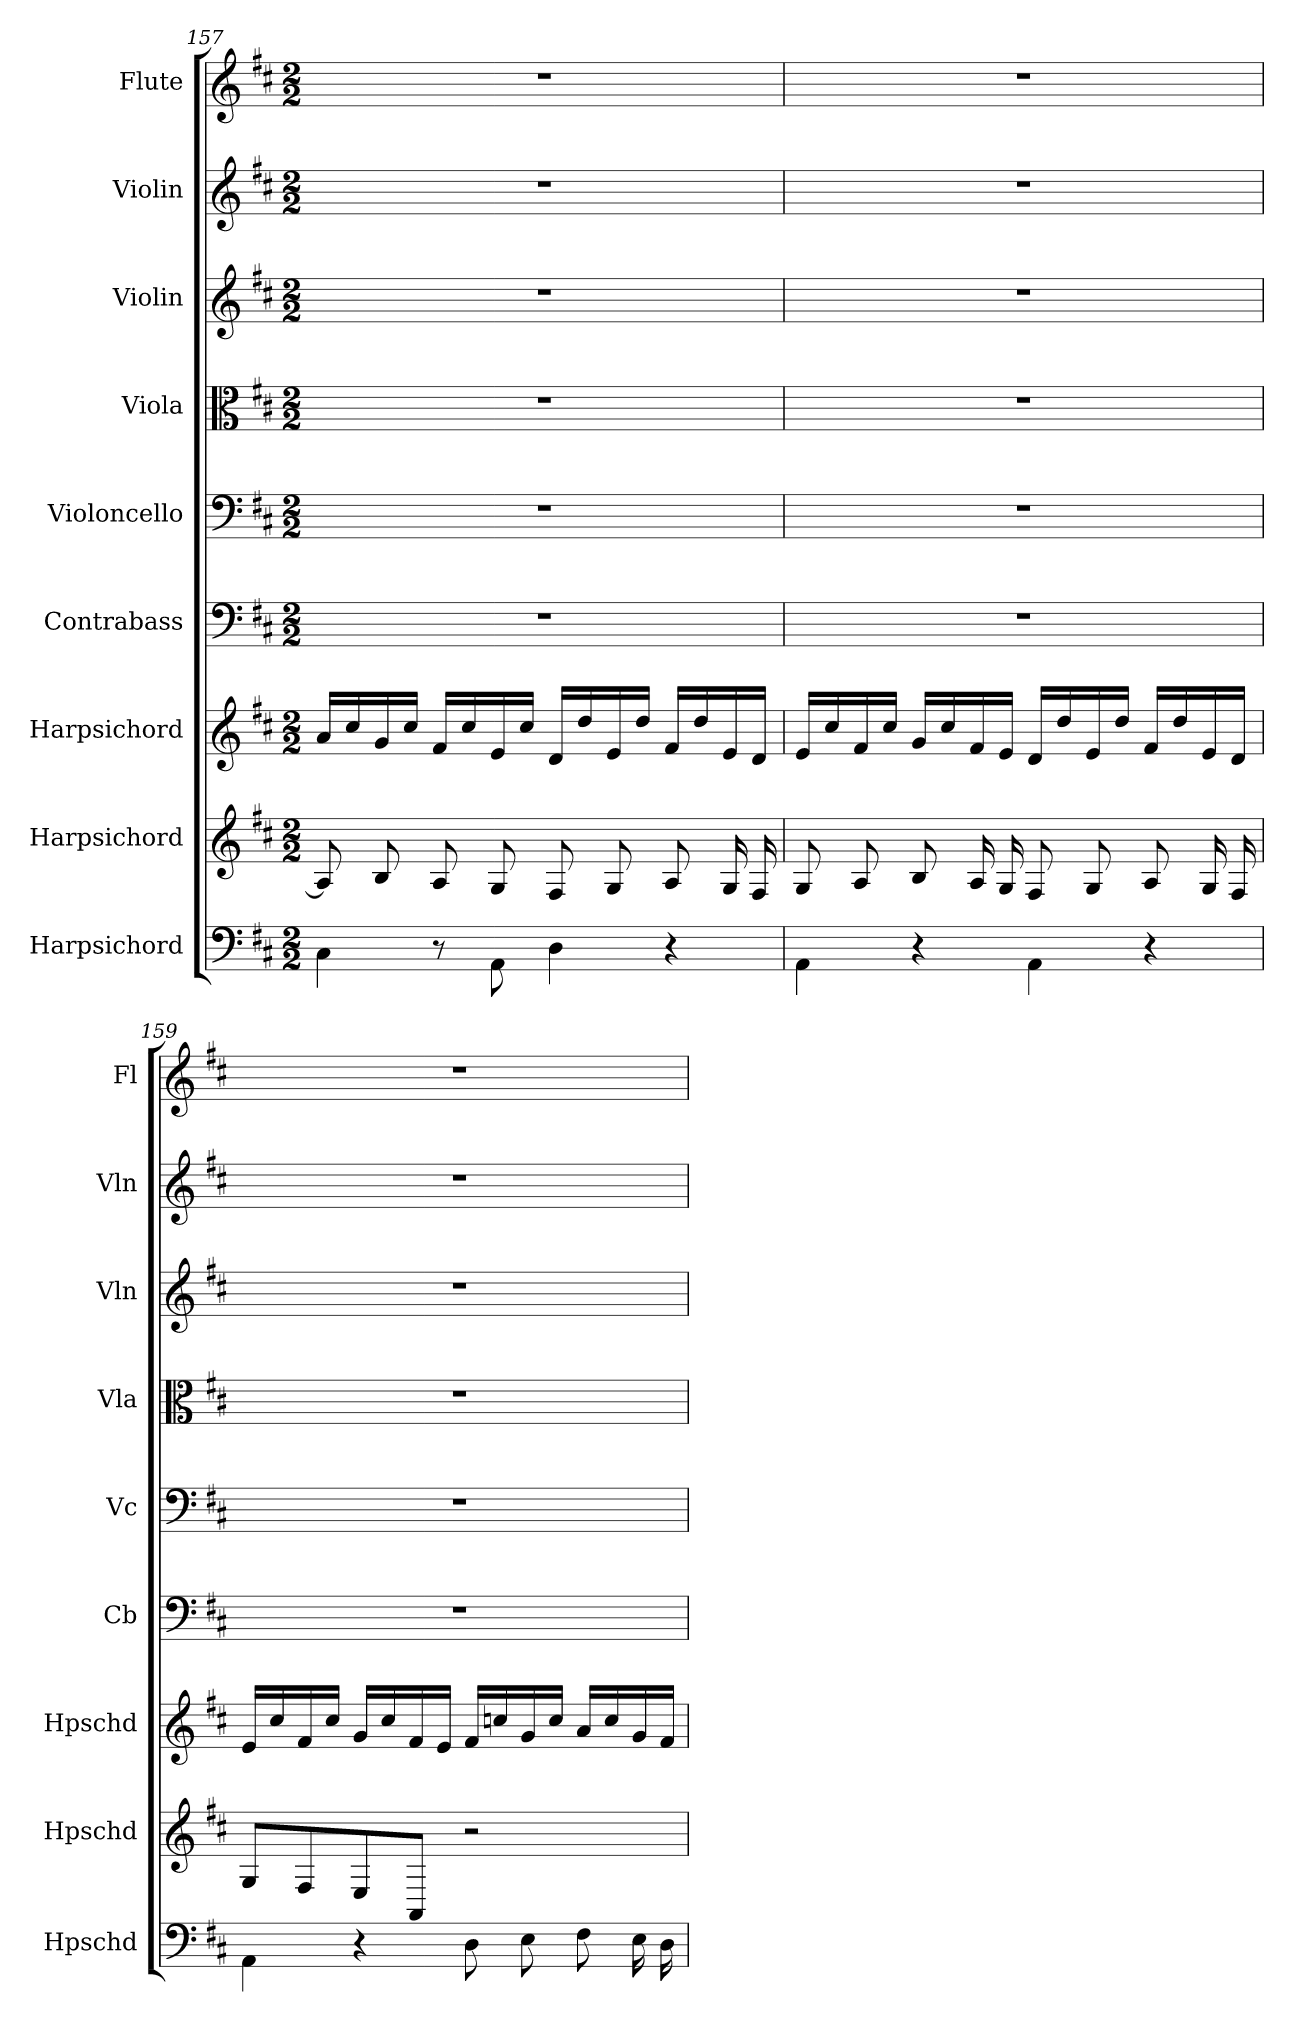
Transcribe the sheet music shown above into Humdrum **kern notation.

**kern	**kern	**kern	**kern	**kern	**kern	**kern	**kern	**kern
*part9	*part8	*part7	*part6	*part5	*part4	*part3	*part2	*part1
*staff9	*staff8	*staff7	*staff6	*staff5	*staff4	*staff3	*staff2	*staff1
*I"Harpsichord	*I"Harpsichord	*I"Harpsichord	*I"Contrabass	*I"Violoncello	*I"Viola	*I"Violin	*I"Violin	*I"Flute
*I'Hpschd	*I'Hpschd	*I'Hpschd	*I'Cb	*I'Vc	*I'Vla	*I'Vln	*I'Vln	*I'Fl
*clefF4	*clefG2	*clefG2	*clefF4	*clefF4	*clefC3	*clefG2	*clefG2	*clefG2
*	*	*	*ITrd7c12	*	*	*	*	*
*k[f#c#]	*k[f#c#]	*k[f#c#]	*k[f#c#]	*k[f#c#]	*k[f#c#]	*k[f#c#]	*k[f#c#]	*k[f#c#]
*D:	*D:	*D:	*D:	*D:	*D:	*D:	*D:	*D:
*M2/2	*M2/2	*M2/2	*M2/2	*M2/2	*M2/2	*M2/2	*M2/2	*M2/2
=157	=157	=157	=157	=157	=157	=157	=157	=157
4C#\	8A/]	16a/LL	1r	1r	1r	1r	1r	1r
.	.	16cc#/	.	.	.	.	.	.
.	8B/	16g/	.	.	.	.	.	.
.	.	16cc#/JJ	.	.	.	.	.	.
8r	8A/	16f#/LL	.	.	.	.	.	.
.	.	16cc#/	.	.	.	.	.	.
8AA\	8G/	16e/	.	.	.	.	.	.
.	.	16cc#/JJ	.	.	.	.	.	.
4D\	8F#/	16d/LL	.	.	.	.	.	.
.	.	16dd/	.	.	.	.	.	.
.	8G/	16e/	.	.	.	.	.	.
.	.	16dd/JJ	.	.	.	.	.	.
4r	8A/	16f#/LL	.	.	.	.	.	.
.	.	16dd/	.	.	.	.	.	.
.	16G/	16e/	.	.	.	.	.	.
.	16F#/	16d/JJ	.	.	.	.	.	.
=158	=158	=158	=158	=158	=158	=158	=158	=158
4AA\	8G/	16e/LL	1r	1r	1r	1r	1r	1r
.	.	16cc#/	.	.	.	.	.	.
.	8A/	16f#/	.	.	.	.	.	.
.	.	16cc#/JJ	.	.	.	.	.	.
4r	8B/	16g/LL	.	.	.	.	.	.
.	.	16cc#/	.	.	.	.	.	.
.	16A/	16f#/	.	.	.	.	.	.
.	16G/	16e/JJ	.	.	.	.	.	.
4AA\	8F#/	16d/LL	.	.	.	.	.	.
.	.	16dd/	.	.	.	.	.	.
.	8G/	16e/	.	.	.	.	.	.
.	.	16dd/JJ	.	.	.	.	.	.
4r	8A/	16f#/LL	.	.	.	.	.	.
.	.	16dd/	.	.	.	.	.	.
.	16G/	16e/	.	.	.	.	.	.
.	16F#/	16d/JJ	.	.	.	.	.	.
=159	=159	=159	=159	=159	=159	=159	=159	=159
4AA\	8G/L	16e/LL	1r	1r	1r	1r	1r	1r
.	.	16cc#/	.	.	.	.	.	.
.	8F#/	16f#/	.	.	.	.	.	.
.	.	16cc#/JJ	.	.	.	.	.	.
4r	8E/	16g/LL	.	.	.	.	.	.
.	.	16cc#/	.	.	.	.	.	.
.	8AA/J	16f#/	.	.	.	.	.	.
.	.	16e/JJ	.	.	.	.	.	.
8D\	2r	16f#/LL	.	.	.	.	.	.
.	.	16ccn/	.	.	.	.	.	.
8E\	.	16g/	.	.	.	.	.	.
.	.	16cc/JJ	.	.	.	.	.	.
8F#\	.	16a/LL	.	.	.	.	.	.
.	.	16cc/	.	.	.	.	.	.
16E\	.	16g/	.	.	.	.	.	.
16D\	.	16f#/JJ	.	.	.	.	.	.
=	=	=	=	=	=	=	=	=
*-	*-	*-	*-	*-	*-	*-	*-	*-
